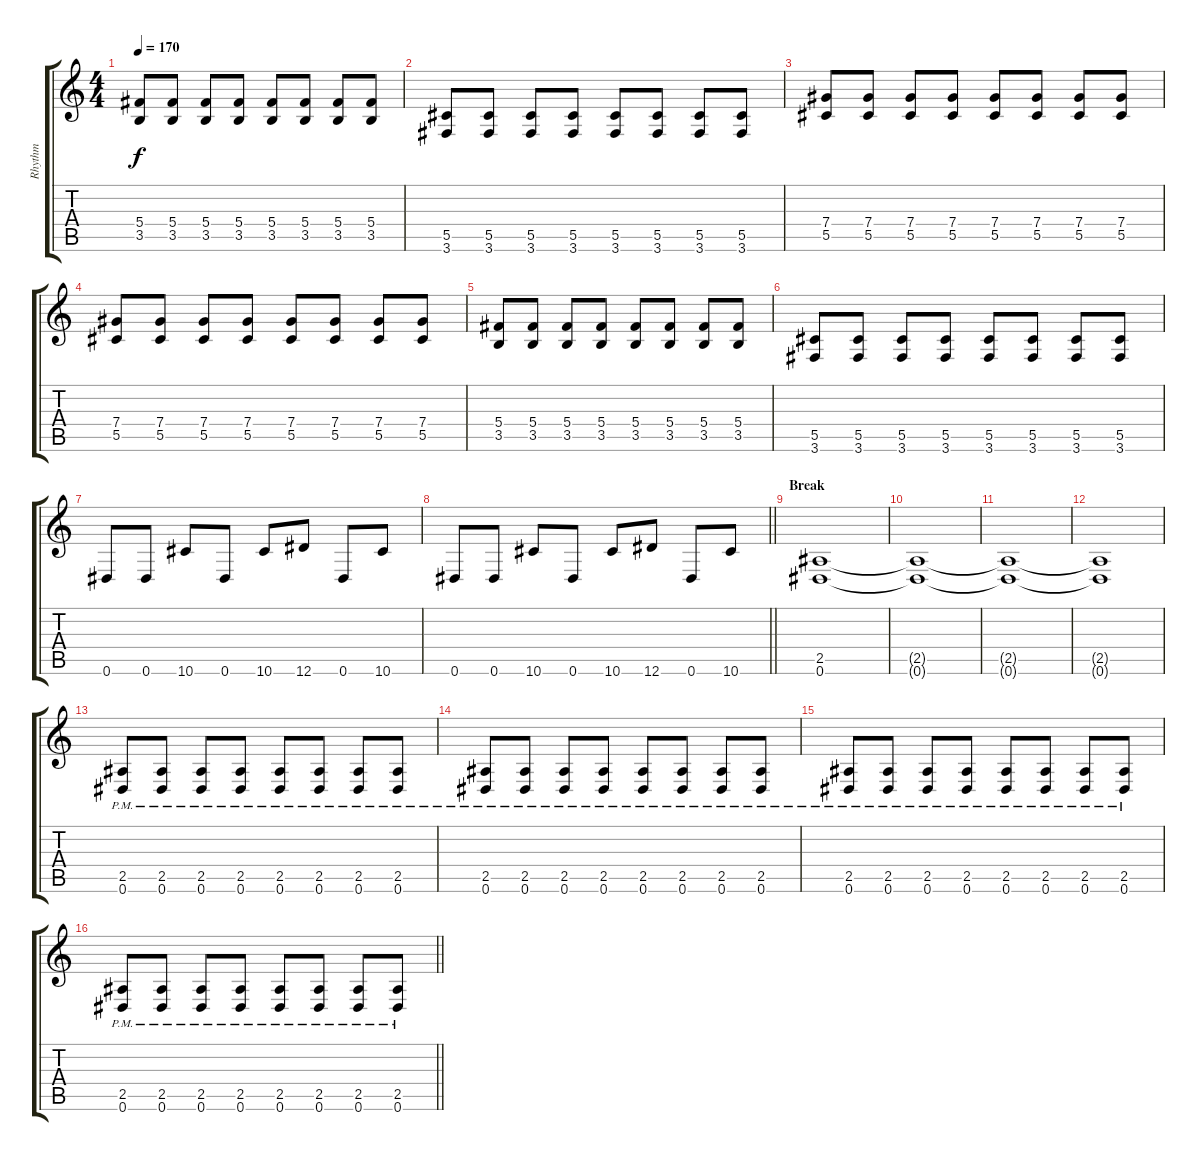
\track ("Rhythm" "Rhythm") {instrument distortionguitar}
\staff {score tabs}
\tuning (Eb4 Bb3 Gb3 Db3 Ab2 Eb2) {hide}
\ts (4 4)
\tempo 170
\clef g2
\ks c
(5.4 3.5).8{dy f} (5.4 3.5).8 (5.4 3.5).8 (5.4 3.5).8 (5.4 3.5).8 (5.4 3.5).8 (5.4 3.5).8 (5.4 3.5).8 |
(5.5 3.6).8 (5.5 3.6).8 (5.5 3.6).8 (5.5 3.6).8 (5.5 3.6).8 (5.5 3.6).8 (5.5 3.6).8 (5.5 3.6).8 |
(7.4 5.5).8 (7.4 5.5).8 (7.4 5.5).8 (7.4 5.5).8 (7.4 5.5).8 (7.4 5.5).8 (7.4 5.5).8 (7.4 5.5).8 |
(7.4 5.5).8 (7.4 5.5).8 (7.4 5.5).8 (7.4 5.5).8 (7.4 5.5).8 (7.4 5.5).8 (7.4 5.5).8 (7.4 5.5).8 |
(5.4 3.5).8 (5.4 3.5).8 (5.4 3.5).8 (5.4 3.5).8 (5.4 3.5).8 (5.4 3.5).8 (5.4 3.5).8 (5.4 3.5).8 |
(5.5 3.6).8 (5.5 3.6).8 (5.5 3.6).8 (5.5 3.6).8 (5.5 3.6).8 (5.5 3.6).8 (5.5 3.6).8 (5.5 3.6).8 |
0.6.8 0.6.8 10.6.8 0.6.8 10.6.8 12.6.8 0.6.8 10.6.8 |
\barLineRight lightlight
0.6.8 0.6.8 10.6.8 0.6.8 10.6.8 12.6.8 0.6.8 10.6.8 |
\section ("" "Break")
(2.5 0.6).1 |
(2.5{t} 0.6{t}).1 |
(2.5{t} 0.6{t}).1 |
(2.5{t} 0.6{t}).1 |
(2.5{pm} 0.6{pm}).8 (2.5{pm} 0.6{pm}).8 (2.5{pm} 0.6{pm}).8 (2.5{pm} 0.6{pm}).8 (2.5{pm} 0.6{pm}).8 (2.5{pm} 0.6{pm}).8 (2.5{pm} 0.6{pm}).8 (2.5{pm} 0.6{pm}).8 |
(2.5{pm} 0.6{pm}).8 (2.5{pm} 0.6{pm}).8 (2.5{pm} 0.6{pm}).8 (2.5{pm} 0.6{pm}).8 (2.5{pm} 0.6{pm}).8 (2.5{pm} 0.6{pm}).8 (2.5{pm} 0.6{pm}).8 (2.5{pm} 0.6{pm}).8 |
(2.5{pm} 0.6{pm}).8 (2.5{pm} 0.6{pm}).8 (2.5{pm} 0.6{pm}).8 (2.5{pm} 0.6{pm}).8 (2.5{pm} 0.6{pm}).8 (2.5{pm} 0.6{pm}).8 (2.5{pm} 0.6{pm}).8 (2.5{pm} 0.6{pm}).8 |
\barLineRight lightlight
(2.5{pm} 0.6{pm}).8 (2.5{pm} 0.6{pm}).8 (2.5{pm} 0.6{pm}).8 (2.5{pm} 0.6{pm}).8 (2.5{pm} 0.6{pm}).8 (2.5{pm} 0.6{pm}).8 (2.5{pm} 0.6{pm}).8 (2.5{pm} 0.6{pm}).8
